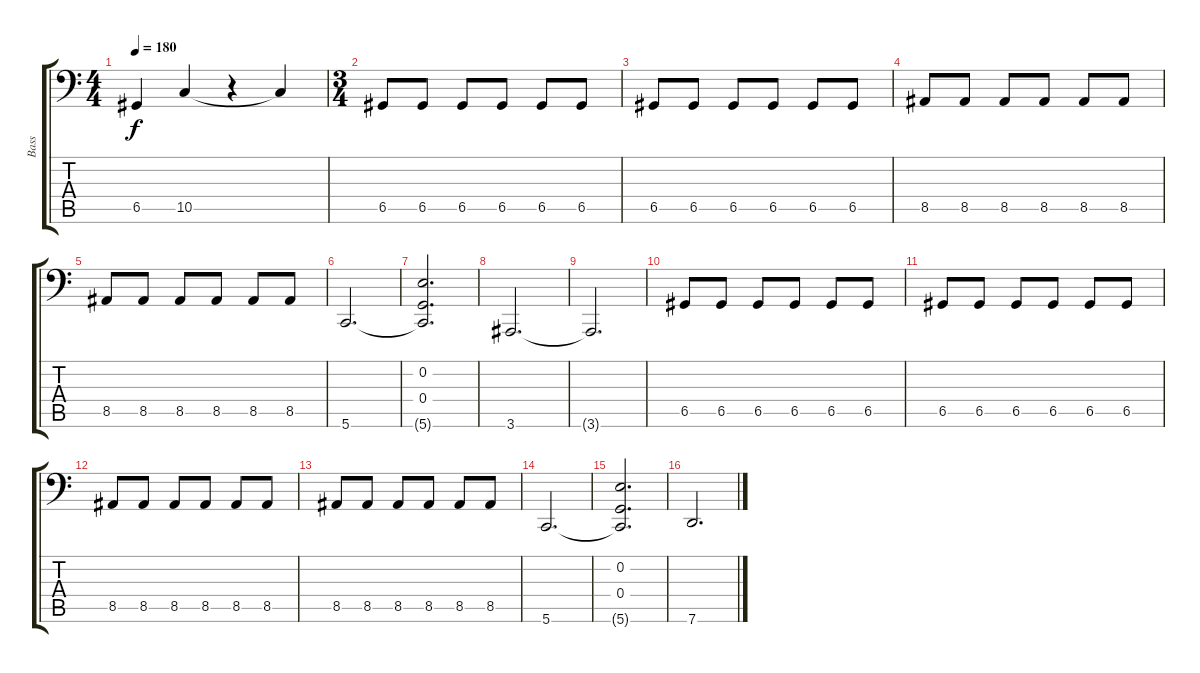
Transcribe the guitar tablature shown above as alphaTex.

\track ("Bass" "Bass") {instrument electricbassfinger}
\staff {score tabs}
\tuning (A2 E2 C2 G1 D1 G0) {hide}
\ts (4 4)
\tempo 180
\clef f4
\ks c
6.5{t}.4{dy f} 10.5.4 r.4 10.5{t}.4 |
\ts (3 4)
6.5.8 6.5.8 6.5.8 6.5.8 6.5.8 6.5.8 |
6.5.8 6.5.8 6.5.8 6.5.8 6.5.8 6.5.8 |
8.5.8 8.5.8 8.5.8 8.5.8 8.5.8 8.5.8 |
8.5.8 8.5.8 8.5.8 8.5.8 8.5.8 8.5.8 |
5.6.2{d} |
(0.2 0.4 5.6{t}).2{d} |
3.6.2{d} |
3.6{t}.2{d} |
6.5.8 6.5.8 6.5.8 6.5.8 6.5.8 6.5.8 |
6.5.8 6.5.8 6.5.8 6.5.8 6.5.8 6.5.8 |
8.5.8 8.5.8 8.5.8 8.5.8 8.5.8 8.5.8 |
8.5.8 8.5.8 8.5.8 8.5.8 8.5.8 8.5.8 |
5.6.2{d} |
(0.2 0.4 5.6{t}).2{d} |
7.6.2{d}
